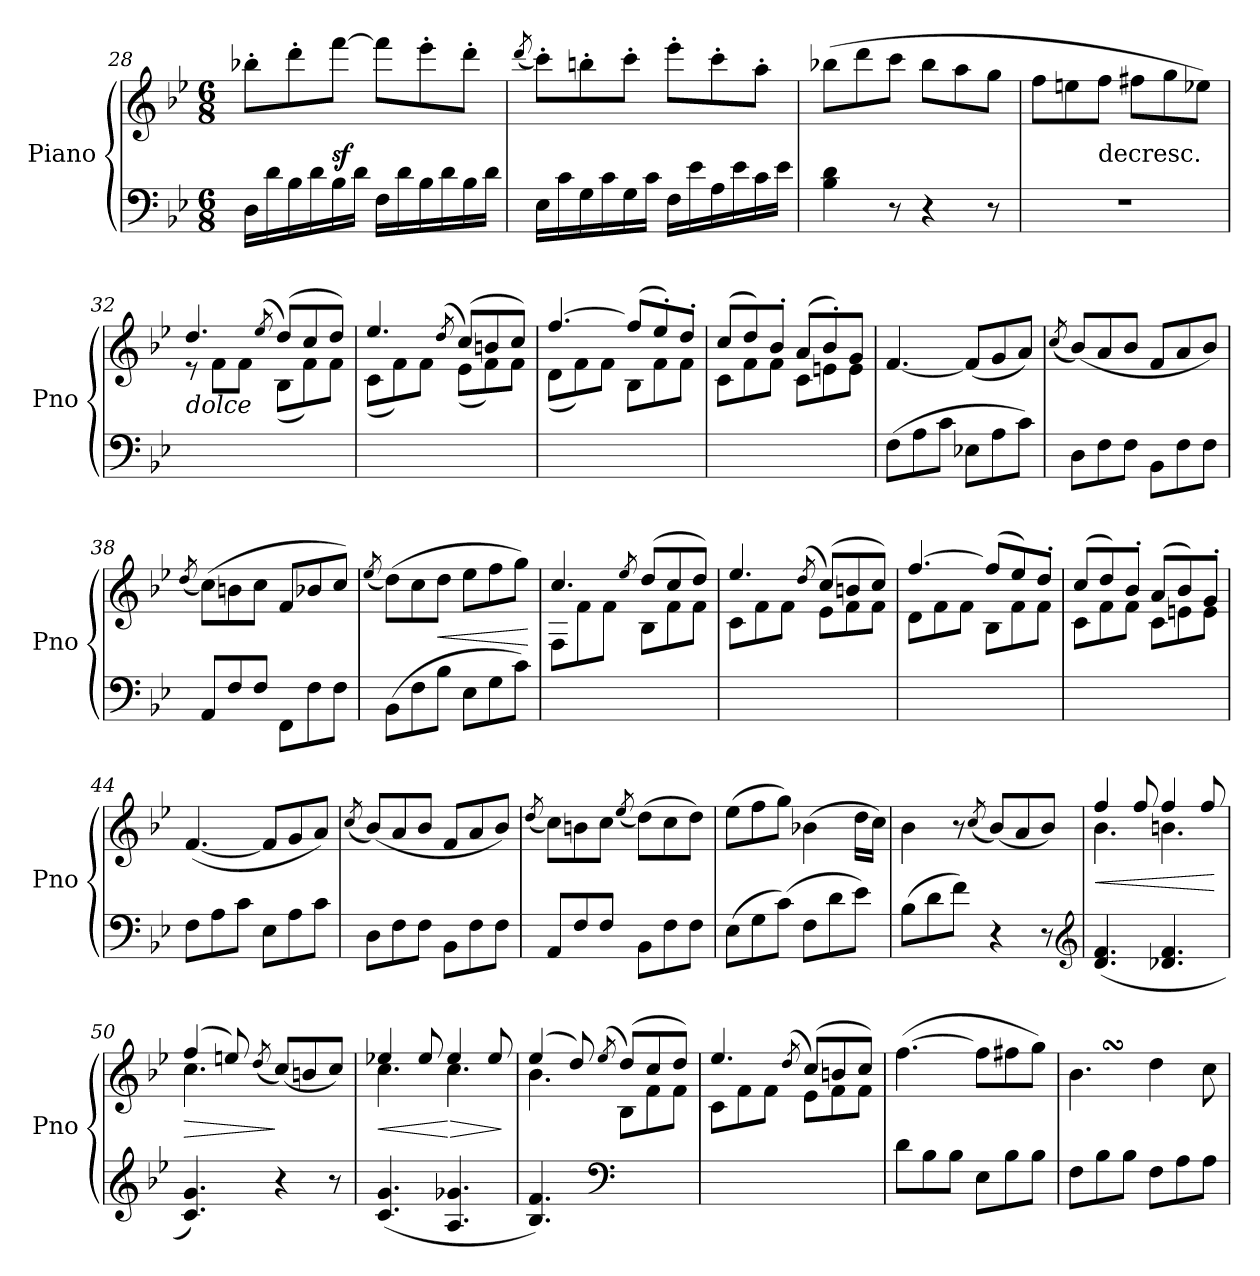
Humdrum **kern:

**kern	**kern	**dynam
*part1	*part1	*part1
*staff2	*staff1	*staff1/2
*I"Piano	*	*
*I'Pno	*	*
*clefF4	*clefG2	*
*k[b-e-]	*k[b-e-]	*
*g:	*g:	*
*M6/8	*M6/8	*
=28	=28	=28
16DLL	8bb-X'L	.
16d	.	.
16B-	8ddd'	.
16d	.	.
16B-	[8fffJ	sf
16dJJ	.	.
16FLL	8fffL]	.
16d	.	.
16B-	8eee-'	.
16d	.	.
16B-	8ddd'J	.
16dJJ	.	.
=29	=29	=29
.	(8qddd	.
16E-LL	8ccc'L)	.
16c	.	.
16G	8bbn'	.
16c	.	.
16G	8ccc'J	.
16cJJ	.	.
16FLL	8eee-'L	.
16e-	.	.
16A	8ccc'	.
16e-	.	.
16c	8aa'J	.
16e-JJ	.	.
=30	=30	=30
4B- 4d	(8bb-XL	.
.	8ddd	.
8r	8cccJ	.
4r	8bb-L	.
.	8aa	.
8r	8ggJ	.
=31	=31	=31
2.r	8ffL	.
.	8een	.
!	!LO:TX:c:t=decresc.	!
.	8ffJ	.
.	8ff#XL	.
.	8gg	.
.	8ee-XJ)	.
=32	=32	=32
*	*^	*
!	!LO:TX:b:i:t=dolce	!	!
2.ryy	4.dd	8r	.
.	.	8fL	.
.	.	8fJ	.
.	(8qee-	.	.
.	(8ddL)	(8B-\L	.
.	8cc	8f\)	.
.	8ddJ)	8f\J	.
=33	=33	=33	=33
2.ryy	4.ee-	(8cL	.
.	.	8f)	.
.	.	8fJ	.
.	(8qdd	.	.
.	(8ccL)	(8e-L	.
.	8bn	8f)	.
.	8ccJ)	8fJ	.
=34	=34	=34	=34
2.ryy	[4.ff	(8dL	.
.	.	8f)	.
.	.	8fJ	.
.	(8ffL]	8B-\L	.
.	8ee-')	8f\	.
.	8dd'J	8f\J	.
=35	=35	=35	=35
2.ryy	(8ccL	8cL	.
.	8dd)	8f	.
.	8b-'J	8fJ	.
.	(8aL	8cL	.
.	8b-')	8en	.
.	8gJ	8eJ	.
*	*v	*v	*
=36	=36	=36
(8FL	[4.f	.
8A	.	.
8cJ	.	.
8E-XL	(8fL]	.
8A	8g	.
8cJ)	8aJ)	.
=37	=37	=37
.	(8qcc	.
8DL	(8b-L)	.
8F	8a	.
8FJ	8b-J	.
8BB-L	8fL	.
8F	8a	.
8FJ	8b-J)	.
=38	=38	=38
.	(8qdd	.
8AAL	(8ccL)	.
8F	8bn	.
8FJ	8ccJ	.
8FF\L	8fL	.
8F\	8b-X	.
8F\J	8ccJ)	.
=39	=39	=39
.	(8qee-	.
(8BB-L	(8ddL)	.
8F	8cc	.
8B-J	8ddJ	<
8E-L	8ee-L	.
8G	8ff	.
8cJ)	8ggJ)	.
.	.	[
=40	=40	=40
*	*^	*
2.ryy	4.cc	8F\L	.
.	.	8f\	.
.	.	8f\J	.
.	8qee-	.	.
.	(>8ddL	8B-\L	.
.	8cc	8f\	.
.	8ddJ)	8f\J	.
=41	=41	=41	=41
2.ryy	4.ee-	8cL	.
.	.	8f	.
.	.	8fJ	.
.	(8qdd	.	.
.	(8ccL)	8e-L	.
.	8bn	8f	.
.	8ccJ)	8fJ	.
=42	=42	=42	=42
2.ryy	[4.ff	8dL	.
.	.	8f	.
.	.	8fJ	.
.	(>8ffL]	8B-\L	.
.	8ee-)	8f\	.
.	8dd'J	8f\J	.
=43	=43	=43	=43
2.ryy	(8ccL	8cL	.
.	8dd)	8f	.
.	8b-'J	8fJ	.
.	(8aL	8cL	.
.	8b-)	8en	.
.	8g'J	8eJ	.
*	*v	*v	*
=44	=44	=44
8FL	([4.f	.
8A	.	.
8cJ	.	.
8E-L	8fL]	.
8A	8g	.
8cJ	8aJ)	.
=45	=45	=45
.	(8qcc	.
8DL	(8b-L)	.
8F	8a	.
8FJ	8b-J	.
8BB-L	8fL	.
8F	8a	.
8FJ	8b-J)	.
=46	=46	=46
.	(8qdd	.
8AAL	8ccL)	.
8F	8bn	.
8FJ	8ccJ	.
.	(8qee-	.
8BB-L	(8ddL)	.
8F	8cc	.
8FJ	8ddJ)	.
=47	=47	=47
(8E-L	(8ee-L	.
8G	8ff	.
(8cJ)	8ggJ)	.
8FL	(4b-X	.
8d	.	.
8e-J)	16ddLL	.
.	16ccJJ)	.
=48	=48	=48
(8B-L	4b-	.
8d	.	.
8fJ)	8r	.
.	(8qcc	.
4r	(8b-L)	.
.	8a	.
8r	8b-J)	.
*clefG2	*	*
=49	=49	=49
*	*^	*
(4.d 4.f	4ff	4.b-	<
.	8ff	.	.
4.d-X 4.f	4ff	4.bn	.
.	8ff	.	.
*	*v	*v	*
.	.	[
=50	=50	=50
*	*^	*
4.c 4.g)	(4ff	4.cc	>
.	8een)	.	.
.	(8qdd	.	.
4r	(8cc/L)	4.ryy	]
.	8bn/	.	.
8r	8cc/J)	.	.
=51	=51	=51	=51
(4.c 4.g	4ee-X	4.cc	<
.	8ee-	.	.
4.A 4.g-X	4ee-	4.cc	[ >
.	8ee-	.	.
*	*v	*v	*
.	.	]
=52	=52	=52
*	*^	*
4.B- 4.f)	(4ee-	4.b-	.
.	8dd)	.	.
*clefF4	*	*	*
.	(8qee-	.	.
4.ryy	(>8ddL)	8B-\L	.
.	8cc	8f\	.
.	8ddJ)	8f\J	.
=53	=53	=53	=53
2.ryy	4.ee-	8cL	.
.	.	8f	.
.	.	8fJ	.
.	(8qdd	.	.
.	(8ccL)	8e-L	.
.	8bn	8f	.
.	8ccJ)	8fJ	.
*	*v	*v	*
=54	=54	=54
8dL	([4.ff	.
8B-	.	.
8B-J	.	.
8E-L	8ffL]	.
8B-	8ff#X	.
8B-J	8ggJ)	.
=55	=55	=55
8FL	4.b-SSs	.
8B-	.	.
8B-J	.	.
8FL	4dd	.
8A	.	.
8AJ	8cc	.
=	=	=
*-	*-	*-
